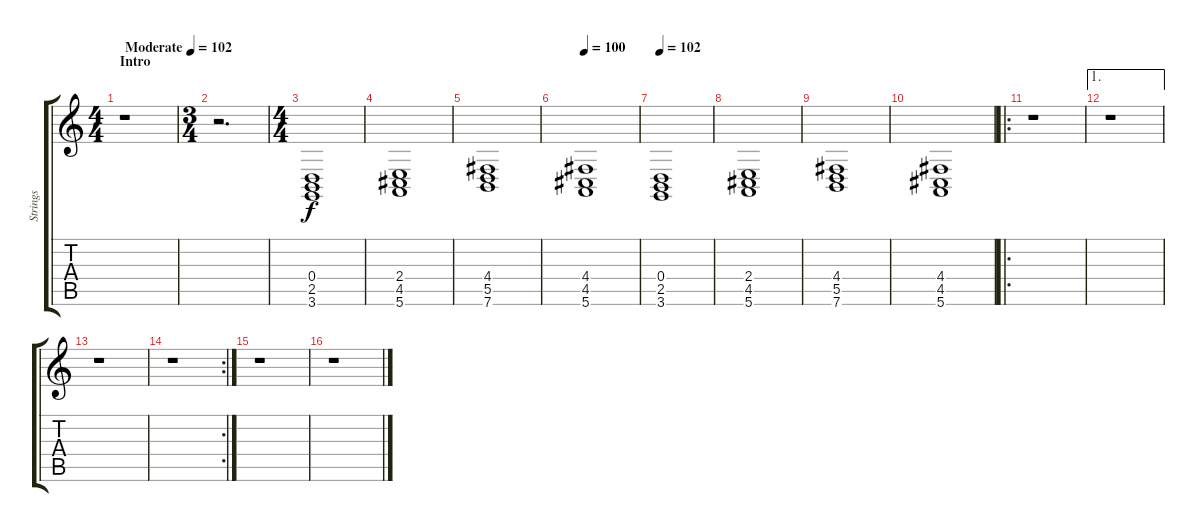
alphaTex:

\track ("Strings" "Strings") {instrument stringensemble1}
\staff {score tabs}
\tuning (E4 B3 G3 D3 A2 E2) {hide}
\ts (4 4)
\section ("" "Intro")
\tempo (102 "Moderate")
\clef g2
\ks c
r.1{dy f instrument stringensemble1} |
\ts (3 4)
r.2{d} |
\ts (4 4)
(0.4 2.5 3.6).1 |
(2.4 4.5 5.6).1 |
(4.4 5.5 7.6).1 |
\tempo 100
(4.4 4.5 5.6).1 |
\tempo 102
(0.4 2.5 3.6).1 |
(2.4 4.5 5.6).1 |
(4.4 5.5 7.6).1 |
(4.4 4.5 5.6).1 |
\ro
r.1 |
\ae 1
r.1 |
r.1 |
\rc 2
r.1 |
r.1 |
r.1
